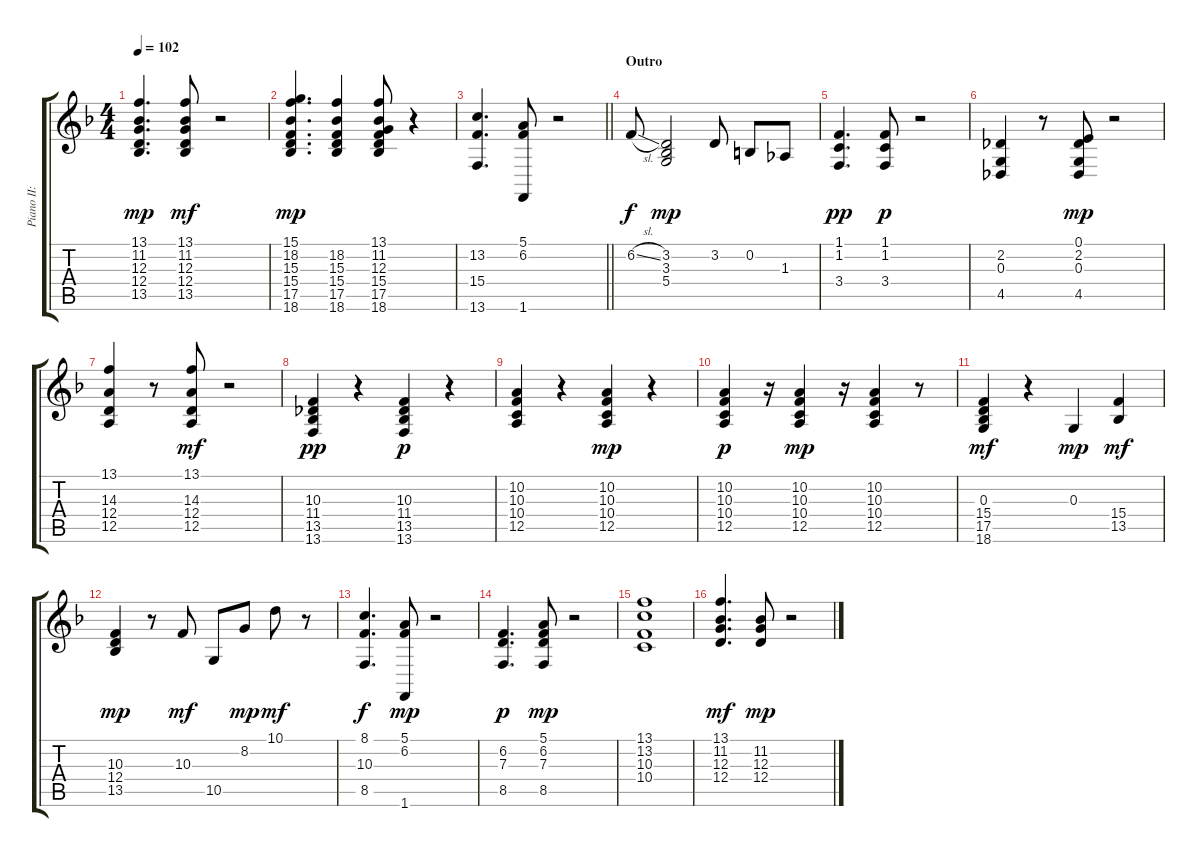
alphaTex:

\track ("Piano II:" "Piano II:") {instrument electricpiano1}
\staff {score tabs}
\tuning (E4 B3 G3 D3 A2 E2) {hide}
\ts (4 4)
\tempo 102
\clef g2
\ks f
(13.1 11.2 12.3 12.4 13.5).4{d dy mp} (13.1 11.2 12.3 12.4 13.5).8{dy mf} r.2 |
(15.1 18.2 15.3 15.4 17.5 18.6).4{d dy mp} (18.2 15.3 15.4 17.5 18.6).4 (13.1 11.2 12.3 15.4 17.5 18.6).8 r.4 |
\barLineRight lightlight
(13.2 15.4 13.6).4{d} (5.1 6.2 1.6).8 r.2 |
\section ("" "Outro")
6.2{sl}.8{dy f} (3.2 3.3 5.4).2{dy mp} 3.2.8 0.2.8 1.3.8 |
(1.1 1.2 3.4).4{d dy pp} (1.1 1.2 3.4).8{dy p} r.2 |
(2.2 0.3 4.5).4 r.8 (0.1 2.2 0.3 4.5).8{dy mp} r.2 |
(13.1 14.3 12.4 12.5).4 r.8 (13.1 14.3 12.4 12.5).8{dy mf} r.2 |
(10.3 11.4 13.5 13.6).4{dy pp} r.4 (10.3 11.4 13.5 13.6).4{dy p} r.4 |
(10.2 10.3 10.4 12.5).4 r.4 (10.2 10.3 10.4 12.5).4{dy mp} r.4 |
(10.2 10.3 10.4 12.5).4{dy p} r.16 (10.2 10.3 10.4 12.5).4{dy mp} r.16 (10.2 10.3 10.4 12.5).4 r.8 |
(0.3 15.4 17.5 18.6).4{dy mf} r.4 0.3.4{dy mp} (15.4 13.5).4{dy mf} |
(10.3 12.4 13.5).4{dy mp} r.8 10.3.8{dy mf} 10.5.8 8.2.8{dy mp} 10.1.8{dy mf} r.8 |
(8.1 10.3 8.5).4{d dy f} (5.1 6.2 1.6).8{dy mp} r.2 |
(6.2 7.3 8.5).4{d dy p} (5.1 6.2 7.3 8.5).8{dy mp} r.2 |
(13.1 13.2 10.3 10.4).1 |
(13.1 11.2 12.3 12.4).4{d dy mf} (11.2 12.3 12.4).8{dy mp} r.2
